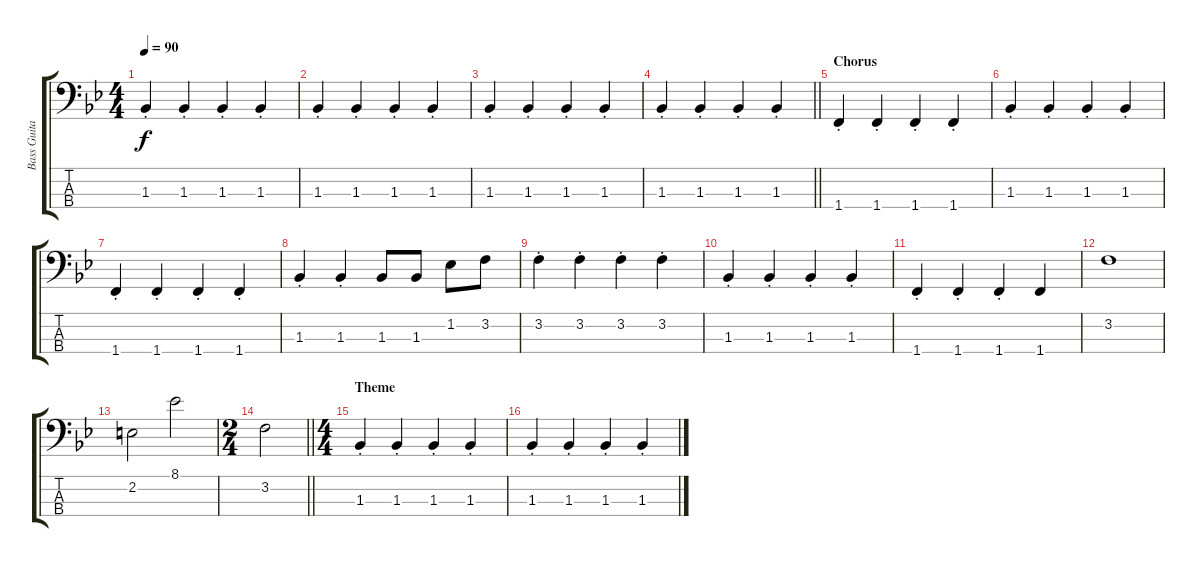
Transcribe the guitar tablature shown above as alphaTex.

\track ("Bass Guitar" "Bass Guita") {instrument electricbassfinger}
\staff {score tabs}
\tuning (G2 D2 A1 E1) {hide}
\ts (4 4)
\tempo 90
\clef f4
\ks bb
1.3{st}.4{dy f} 1.3{st}.4 1.3{st}.4 1.3{st}.4 |
1.3{st}.4 1.3{st}.4 1.3{st}.4 1.3{st}.4 |
1.3{st}.4 1.3{st}.4 1.3{st}.4 1.3{st}.4 |
\barLineRight lightlight
1.3{st}.4 1.3{st}.4 1.3{st}.4 1.3{st}.4 |
\section ("" "Chorus")
1.4{st}.4 1.4{st}.4 1.4{st}.4 1.4{st}.4 |
1.3{st}.4 1.3{st}.4 1.3{st}.4 1.3{st}.4 |
1.4{st}.4 1.4{st}.4 1.4{st}.4 1.4{st}.4 |
1.3{st}.4 1.3{st}.4 1.3.8 1.3.8 1.2.8 3.2.8 |
3.2{st}.4 3.2{st}.4 3.2{st}.4 3.2{st}.4 |
1.3{st}.4 1.3{st}.4 1.3{st}.4 1.3{st}.4 |
1.4{st}.4 1.4{st}.4 1.4{st}.4 1.4.4 |
3.2.1 |
2.2.2 8.1.2 |
\ts (2 4)
\barLineRight lightlight
3.2.2 |
\ts (4 4)
\section ("" "Theme")
1.3{st}.4 1.3{st}.4 1.3{st}.4 1.3{st}.4 |
1.3{st}.4 1.3{st}.4 1.3{st}.4 1.3{st}.4
